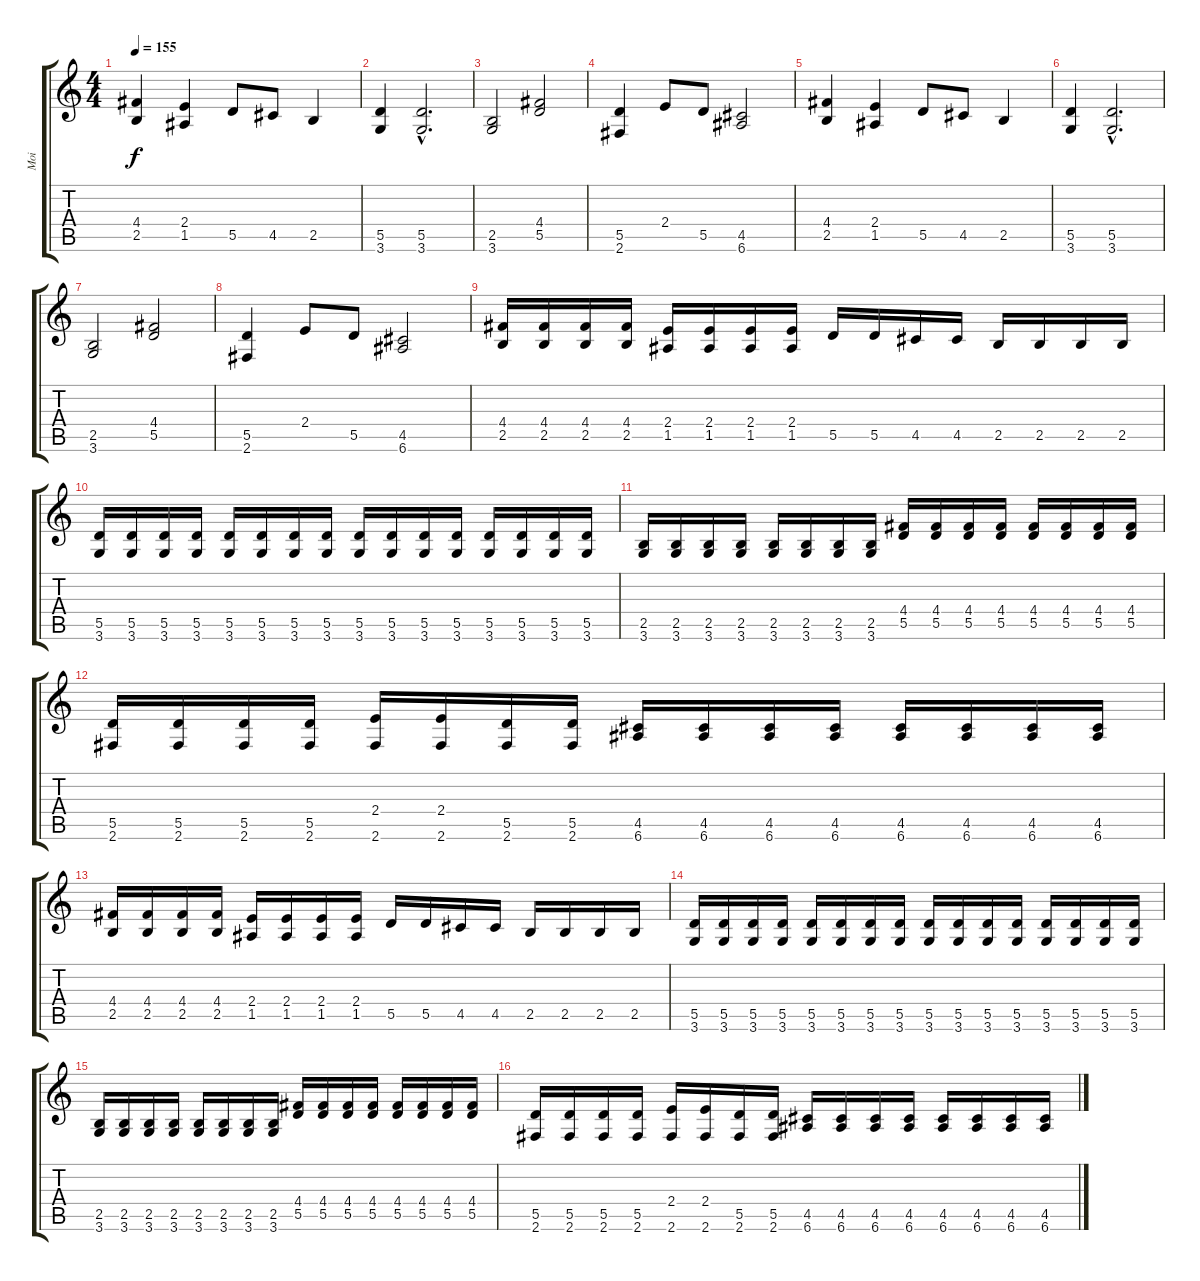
\track ("Moi" "Moi") {instrument distortionguitar}
\staff {score tabs}
\tuning (E4 B3 G3 D3 A2 E2) {hide}
\ts (4 4)
\tempo 155
\clef g2
\ks c
(4.4 2.5).4{dy f} (2.4 1.5).4 5.5.8 4.5.8 2.5.4 |
(5.5 3.6).4 (5.5{hac} 3.6{hac}).2{d} |
(2.5 3.6).2 (4.4 5.5).2 |
(5.5 2.6).4 2.4.8 5.5.8 (4.5 6.6).2 |
(4.4 2.5).4 (2.4 1.5).4 5.5.8 4.5.8 2.5.4 |
(5.5 3.6).4 (5.5{hac} 3.6{hac}).2{d} |
(2.5 3.6).2 (4.4 5.5).2 |
(5.5 2.6).4 2.4.8 5.5.8 (4.5 6.6).2 |
(4.4 2.5).16 (4.4 2.5).16 (4.4 2.5).16 (4.4 2.5).16 (2.4 1.5).16 (2.4 1.5).16 (2.4 1.5).16 (2.4 1.5).16 5.5.16 5.5.16 4.5.16 4.5.16 2.5.16 2.5.16 2.5.16 2.5.16 |
(5.5 3.6).16 (5.5 3.6).16 (5.5 3.6).16 (5.5 3.6).16 (5.5 3.6).16 (5.5 3.6).16 (5.5 3.6).16 (5.5 3.6).16 (5.5 3.6).16 (5.5 3.6).16 (5.5 3.6).16 (5.5 3.6).16 (5.5 3.6).16 (5.5 3.6).16 (5.5 3.6).16 (5.5 3.6).16 |
(2.5 3.6).16 (2.5 3.6).16 (2.5 3.6).16 (2.5 3.6).16 (2.5 3.6).16 (2.5 3.6).16 (2.5 3.6).16 (2.5 3.6).16 (4.4 5.5).16 (4.4 5.5).16 (4.4 5.5).16 (4.4 5.5).16 (4.4 5.5).16 (4.4 5.5).16 (4.4 5.5).16 (4.4 5.5).16 |
(5.5 2.6).16 (5.5 2.6).16 (5.5 2.6).16 (5.5 2.6).16 (2.4 2.6).16 (2.4 2.6).16 (5.5 2.6).16 (5.5 2.6).16 (4.5 6.6).16 (4.5 6.6).16 (4.5 6.6).16 (4.5 6.6).16 (4.5 6.6).16 (4.5 6.6).16 (4.5 6.6).16 (4.5 6.6).16 |
(4.4 2.5).16 (4.4 2.5).16 (4.4 2.5).16 (4.4 2.5).16 (2.4 1.5).16 (2.4 1.5).16 (2.4 1.5).16 (2.4 1.5).16 5.5.16 5.5.16 4.5.16 4.5.16 2.5.16 2.5.16 2.5.16 2.5.16 |
(5.5 3.6).16 (5.5 3.6).16 (5.5 3.6).16 (5.5 3.6).16 (5.5 3.6).16 (5.5 3.6).16 (5.5 3.6).16 (5.5 3.6).16 (5.5 3.6).16 (5.5 3.6).16 (5.5 3.6).16 (5.5 3.6).16 (5.5 3.6).16 (5.5 3.6).16 (5.5 3.6).16 (5.5 3.6).16 |
(2.5 3.6).16 (2.5 3.6).16 (2.5 3.6).16 (2.5 3.6).16 (2.5 3.6).16 (2.5 3.6).16 (2.5 3.6).16 (2.5 3.6).16 (4.4 5.5).16 (4.4 5.5).16 (4.4 5.5).16 (4.4 5.5).16 (4.4 5.5).16 (4.4 5.5).16 (4.4 5.5).16 (4.4 5.5).16 |
(5.5 2.6).16 (5.5 2.6).16 (5.5 2.6).16 (5.5 2.6).16 (2.4 2.6).16 (2.4 2.6).16 (5.5 2.6).16 (5.5 2.6).16 (4.5 6.6).16 (4.5 6.6).16 (4.5 6.6).16 (4.5 6.6).16 (4.5 6.6).16 (4.5 6.6).16 (4.5 6.6).16 (4.5 6.6).16
